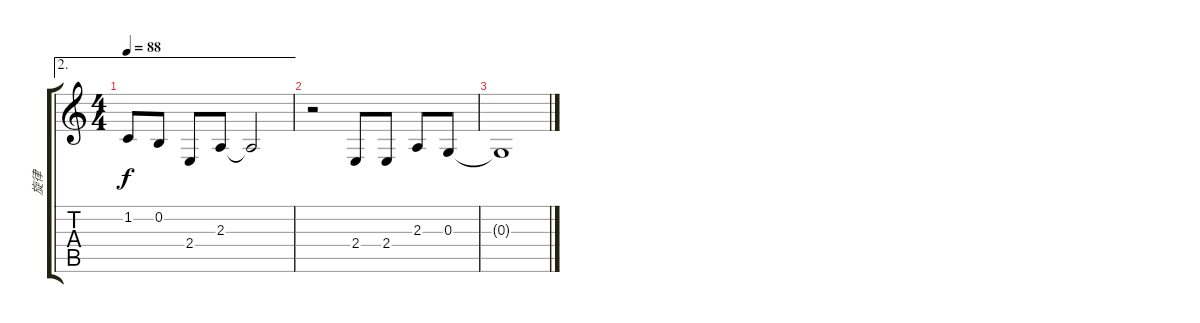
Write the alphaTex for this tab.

\track ("旋律" "旋律") {instrument violin}
\staff {score tabs}
\tuning (E4 B3 G3 D3 A2 E2) {hide}
\ae 2
\ts (4 4)
\tempo 88
\clef g2
\ks c
1.2.8{dy f} 0.2.8 2.4.8 2.3.8 2.3{t}.2 |
r.2 2.4.8 2.4.8 2.3.8 0.3.8 |
0.3{t}.1
